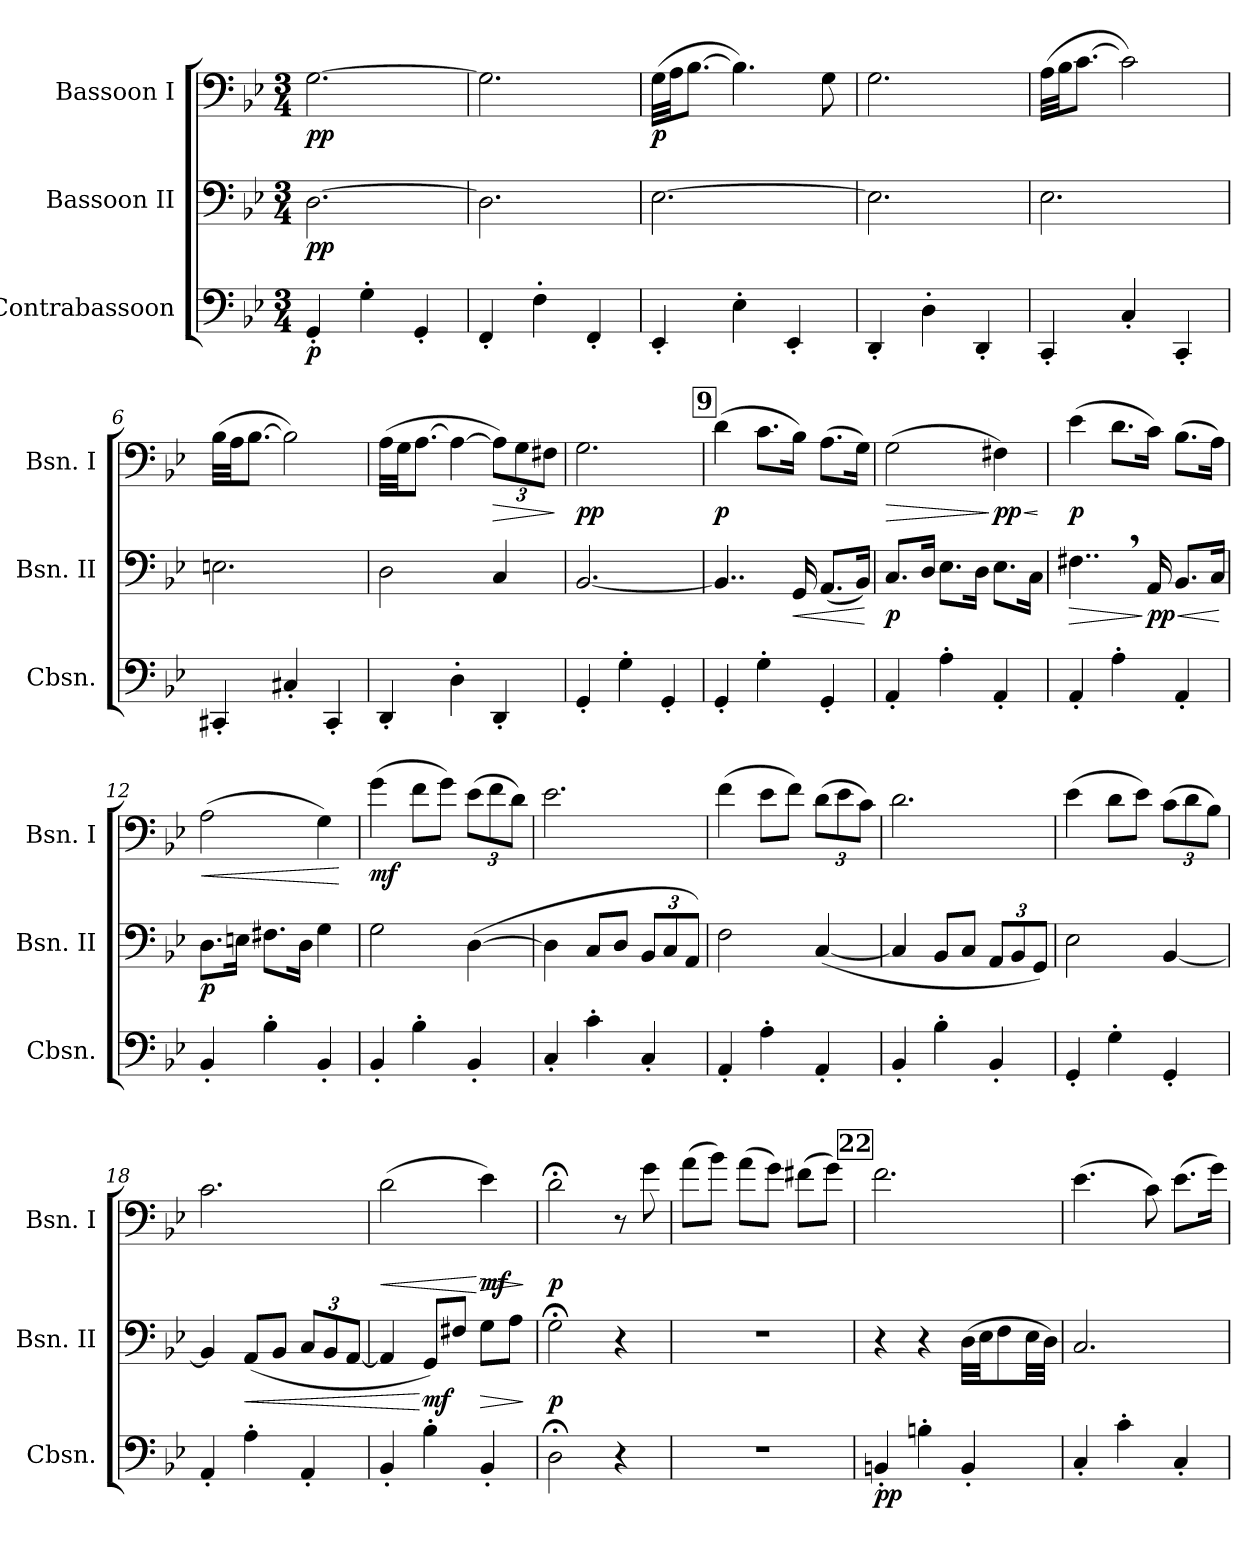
**kern	**dynam	**kern	**dynam	**kern	**dynam
*part3	*part3	*part2	*part2	*part1	*part1
*staff3	*staff3	*staff2	*staff2	*staff1	*staff1
*I"Contrabassoon	*	*I"Bassoon II	*	*I"Bassoon I	*
*I'Cbsn.	*	*I'Bsn. II	*	*I'Bsn. I	*
*clefF4	*	*clefF4	*	*clefF4	*
*ITrd7c12	*	*	*	*	*
*k[b-e-]	*	*k[b-e-]	*	*k[b-e-]	*
*M3/4	*	*M3/4	*	*M3/4	*
*MM70	*	*MM70	*	*MM70	*
=1	=1	=1	=1	=1	=1
!	!LO:DY:b	!	!LO:DY:b	!	!LO:DY:b
4GGG'/	p	[2.D\	pp	[2.G\	pp
4GG'\	.	.	.	.	.
4GGG'/	.	.	.	.	.
=2	=2	=2	=2	=2	=2
4FFF'/	.	2.D\]	.	2.G\]	.
4FF'\	.	.	.	.	.
4FFF'/	.	.	.	.	.
=3	=3	=3	=3	=3	=3
!	!	!	!	!	!LO:DY:b
4EEE-'/	.	[2.E-\	.	(>32G\LLL	p
.	.	.	.	32A\JJ	.
.	.	.	.	[8.B-\J	.
4EE-'\	.	.	.	4.B-\])	.
4EEE-'/	.	.	.	.	.
.	.	.	.	8G\	.
=4	=4	=4	=4	=4	=4
4DDD'/	.	2.E-\]	.	2.G\	.
4DD'\	.	.	.	.	.
4DDD'/	.	.	.	.	.
=5	=5	=5	=5	=5	=5
4CCC'/	.	2.E-\	.	(>32A\LLL	.
.	.	.	.	32B-\JJ	.
.	.	.	.	[8.c\J	.
4CC'/	.	.	.	2c\])	.
4CCC'/	.	.	.	.	.
=6	=6	=6	=6	=6	=6
4CCC#X'/	.	2.En\	.	(>32B-\LLL	.
.	.	.	.	32A\JJ	.
.	.	.	.	[8.B-\J	.
4CC#X'/	.	.	.	2B-\])	.
4CCC#'/	.	.	.	.	.
=7	=7	=7	=7	=7	=7
4DDD'/	.	2D\	.	(>32A\LLL	.
.	.	.	.	32G\JJ	.
.	.	.	.	[8.A\J	.
4DD'\	.	.	.	4A\_	.
*	*	*	*	*Xbrackettup	*
!	!	!	!	!	!LO:HP:b
4DDD'/	.	4C/	.	12A\L])	>
.	.	.	.	12G\	.
.	.	.	.	12F#X\J	.
.	.	.	.	.	]
!!LO:LB:g=z
=8	=8	=8	=8	=8	=8
!	!	!	!	!	!LO:DY:b
4GGG'/	.	[2.BB-/	.	2.G\	pp
4GG'\	.	.	.	.	.
4GGG'/	.	.	.	.	.
!!LO:REH:place=s1:a:B:fs=14:t=9
=9	=9	=9	=9	=9	=9
!	!	!	!	!	!LO:DY:b
4GGG'/	.	4..BB-/]	.	(>4d\	p
4GG'\	.	.	.	8.c\L	.
!	!	!	!LO:HP:b	!	!
.	.	16GG/	<	16B-\Jk)	.
4GGG'/	.	(<8.AA/L	.	(>8.A\L	.
.	.	16BB-/Jk)	.	16G\Jk)	.
.	.	.	[	.	.
=10	=10	=10	=10	=10	=10
!	!	!	!LO:DY:b	!	!LO:HP:b
4AAA'/	.	8.C/L	p	(>2G\	>
.	.	16D/Jk	.	.	.
4AA'\	.	8.E-\L	.	.	.
.	.	16D\Jk	.	.	.
!	!	!	!	!	!LO:HP:n=1:b
!	!	!	!	!	!LO:DY:n=1:b
4AAA'/	.	8.E-\L	.	4F#X\)	] < pp
.	.	16C\Jk	.	.	.
.	.	.	.	.	[
=11	=11	=11	=11	=11	=11
!	!	!	!LO:HP:b	!	!LO:DY:b
4AAA'/	.	4..F#X,\	>	(>4e-\	p
4AA'\	.	.	.	8.d\L	.
!	!	!	!LO:HP:n=1:b	!	!
!	!	!	!LO:DY:n=1:b	!	!
.	.	16AA/	] < pp	16c\Jk)	.
4AAA'/	.	8.BB-/L	.	(>8.B-\L	.
.	.	16C/Jk	.	16A\Jk)	.
.	.	.	[	.	.
=12	=12	=12	=12	=12	=12
!	!	!	!LO:DY:b	!	!LO:HP:b
4BBB-'/	.	8.D\L	p	(>2A\	<
.	.	16En\Jk	.	.	.
4BB-'\	.	8.F#X\L	.	.	.
.	.	16D\Jk	.	.	.
4BBB-'/	.	4G\	.	4G\)	.
.	.	.	.	.	[
=13	=13	=13	=13	=13	=13
!	!	!	!	!	!LO:DY:b
4BBB-'/	.	2G\	.	(>4g\	mf
4BB-'\	.	.	.	8f\L	.
.	.	.	.	8g\J)	.
4BBB-'/	.	(>[4D\	.	(>12e-\L	.
.	.	.	.	12f\	.
.	.	.	.	12d\J)	.
!!LO:LB:g=z
=14	=14	=14	=14	=14	=14
4CC'/	.	4D\]	.	2.e-\	.
4C'\	.	8C/L	.	.	.
.	.	8D/J	.	.	.
*	*	*Xbrackettup	*	*	*
4CC'/	.	12BB-/L	.	.	.
.	.	12C/	.	.	.
.	.	12AA/J)	.	.	.
=15	=15	=15	=15	=15	=15
4AAA'/	.	2F\	.	(>4f\	.
4AA'\	.	.	.	8e-\L	.
.	.	.	.	8f\J)	.
4AAA'/	.	(>[4C/	.	(>12d\L	.
.	.	.	.	12e-\	.
.	.	.	.	12c\J)	.
=16	=16	=16	=16	=16	=16
4BBB-'/	.	4C/]	.	2.d\	.
4BB-'\	.	8BB-/L	.	.	.
.	.	8C/J	.	.	.
4BBB-'/	.	12AA/L	.	.	.
.	.	12BB-/	.	.	.
.	.	12GG/J)	.	.	.
=17	=17	=17	=17	=17	=17
4GGG'/	.	2E-\	.	(>4e-\	.
4GG'\	.	.	.	8d\L	.
.	.	.	.	8e-\J)	.
4GGG'/	.	[4BB-/	.	(>12c\L	.
.	.	.	.	12d\	.
.	.	.	.	12B-\J)	.
=18	=18	=18	=18	=18	=18
4AAA'/	.	4BB-/]	.	2.c\	.
!	!	!	!LO:HP:b	!	!
4AA'\	.	(<8AA/L	<	.	.
.	.	8BB-/J	.	.	.
4AAA'/	.	12C/L	.	.	.
.	.	12BB-/	.	.	.
.	.	[12AA/J	.	.	.
=19	=19	=19	=19	=19	=19
!	!	!	!	!	!LO:HP:b
4BBB-'/	.	4AA/]	.	(>2d\	<
!	!	!	!LO:DY:n=1:b	!	!
4BB-'\	.	8GG/L)	[ mf	.	.
.	.	8F#X/J	.	.	.
!	!	!	!LO:HP:b	!	!LO:HP:n=1:b
!	!	!	!	!	!LO:DY:n=1:b
4BBB-'/	.	8G\L	>	4e-\)	[ > mf
.	.	8A\J	.	.	.
.	.	.	]	.	]
!!LO:PB:g=z
=20	=20	=20	=20	=20	=20
*	*	*	*	*MM50	*
!	!	!	!LO:DY:b	!	!LO:DY:b
2DD;<\	.	2G;<\	p	2d;<\	p
*	*	*	*	*MM30	*
4r	.	4r	.	8r	.
*	*	*	*	*MM70	*
.	.	.	.	8g\	.
=21	=21	=21	=21	=21	=21
2.r	.	2.r	.	(>8a\L	.
.	.	.	.	8b-\J)	.
.	.	.	.	(>8a\L	.
.	.	.	.	8g\J)	.
.	.	.	.	(>8f#X\L	.
.	.	.	.	8g\J)	.
!!LO:REH:place=s1:a:B:fs=14:t=22
=22	=22	=22	=22	=22	=22
!	!LO:DY:b	!	!	!	!
4BBBn'/	pp	4r	.	2.f\	.
4BBn'\	.	4r	.	.	.
4BBB'/	.	(>32D\LLL	.	.	.
.	.	32E-\JJ	.	.	.
.	.	8F\	.	.	.
.	.	32E-\LL	.	.	.
.	.	32D\JJJ)	.	.	.
=23	=23	=23	=23	=23	=23
4CC'/	.	2.C/	.	(>4.e-\	.
4C'\	.	.	.	.	.
.	.	.	.	8c\)	.
4CC'/	.	.	.	(>8.e-\L	.
.	.	.	.	16g\Jk)	.
=	=	=	=	=	=
*-	*-	*-	*-	*-	*-
